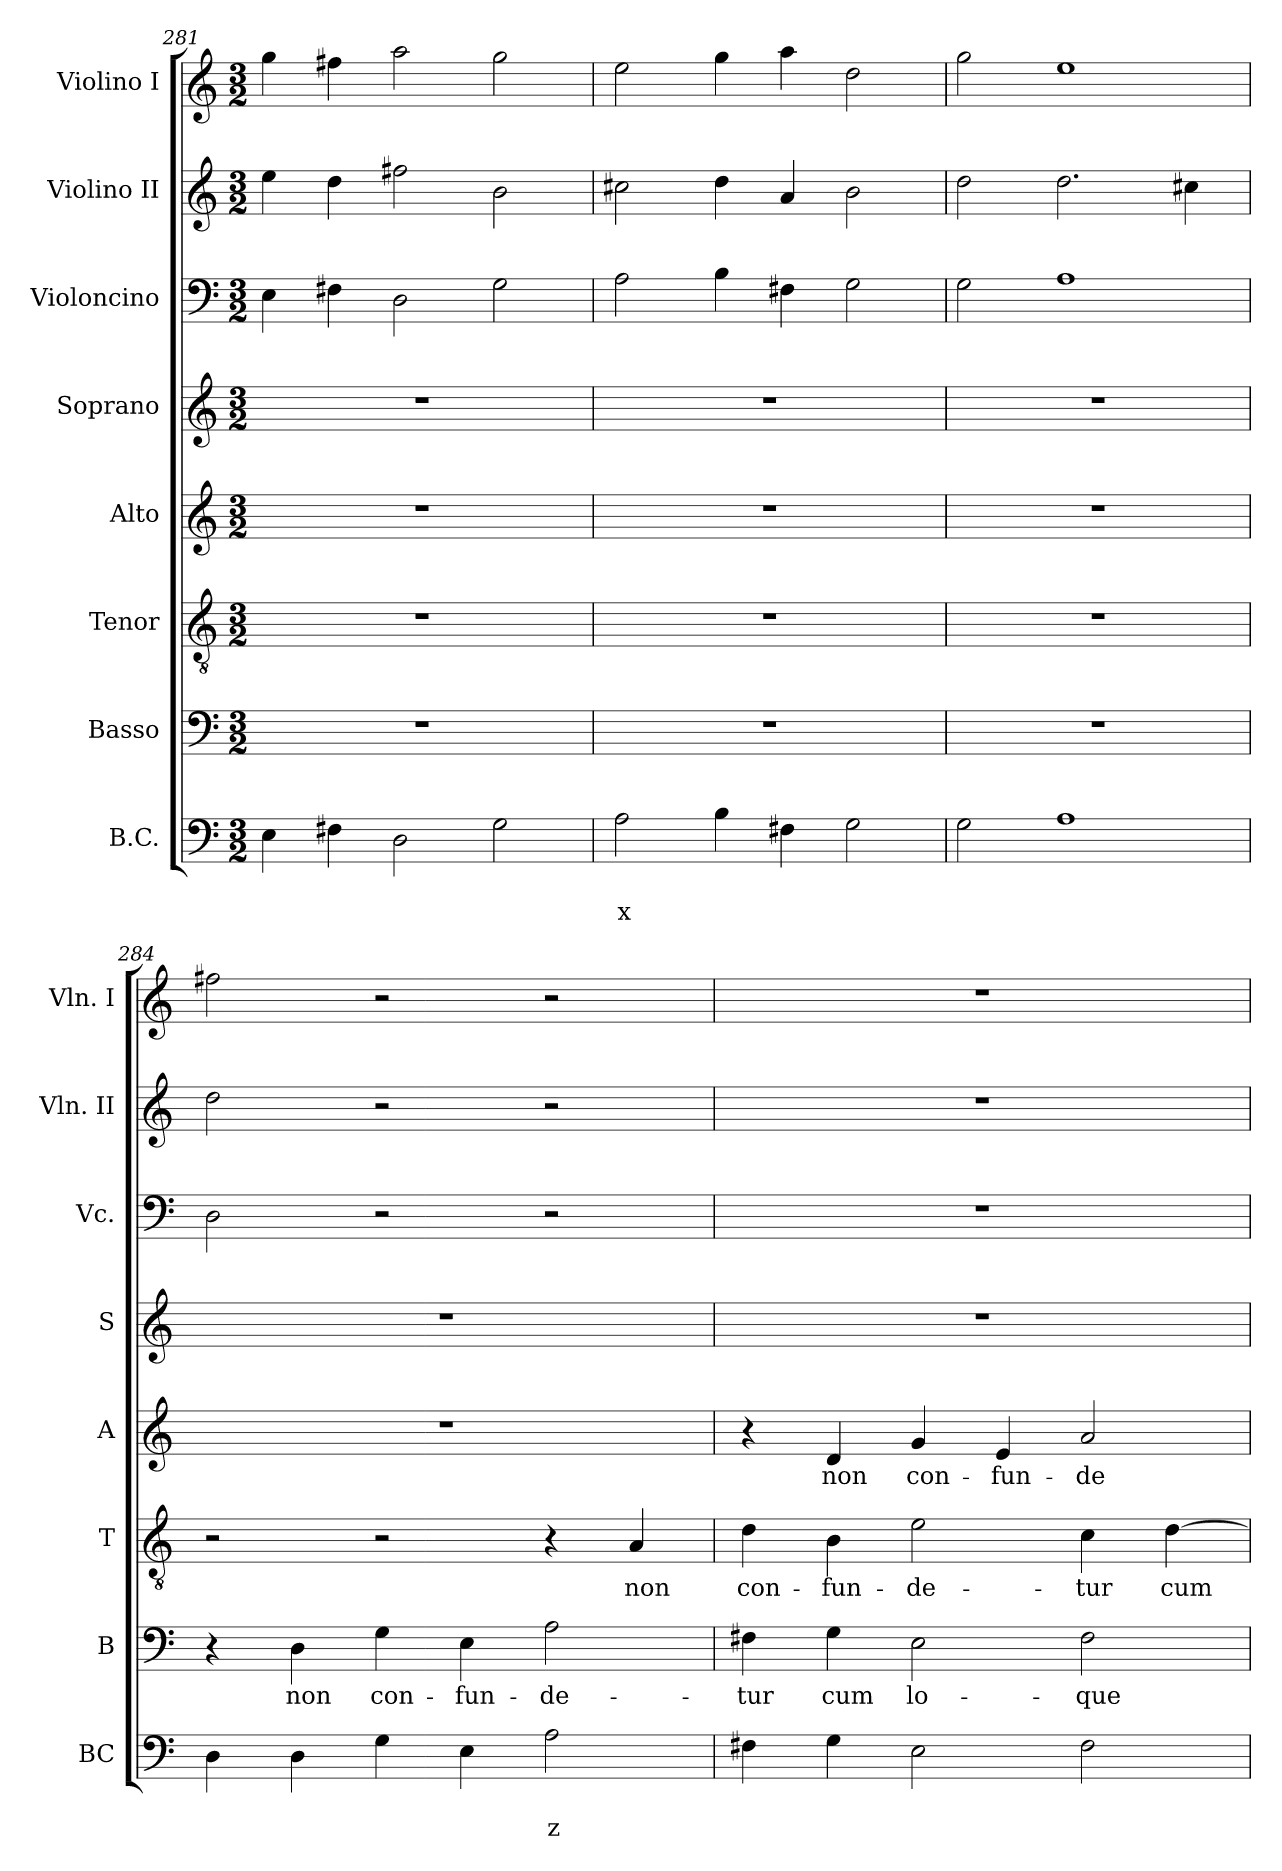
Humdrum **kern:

**kern	**text	**text	**kern	**text	**kern	**text	**kern	**text	**kern	**kern	**kern	**kern
*part8	*part8	*part8	*part7	*part7	*part6	*part6	*part5	*part5	*part4	*part3	*part2	*part1
*staff8	*staff8	*staff8	*staff7	*staff7	*staff6	*staff6	*staff5	*staff5	*staff4	*staff3	*staff2	*staff1
*I"B.C.	*	*	*I"Basso	*	*I"Tenor	*	*I"Alto	*	*I"Soprano	*I"Violoncino	*I"Violino II	*I"Violino I
*I'BC	*	*	*I'B	*	*I'T	*	*I'A	*	*I'S	*I'Vc.	*I'Vln. II	*I'Vln. I
*clefF4	*	*	*clefF4	*	*clefGv2	*	*clefG2	*	*clefG2	*clefF4	*clefG2	*clefG2
*k[]	*	*	*k[]	*	*k[]	*	*k[]	*	*k[]	*k[]	*k[]	*k[]
*C:	*	*	*C:	*	*C:	*	*C:	*	*C:	*C:	*C:	*C:
*M3/2	*	*	*M3/2	*	*M3/2	*	*M3/2	*	*M3/2	*M3/2	*M3/2	*M3/2
=281	=281	=281	=281	=281	=281	=281	=281	=281	=281	=281	=281	=281
4E\	.	.	1.r	.	1.r	.	1.r	.	1.r	4E\	4ee\	4gg\
4F#X\	.	.	.	.	.	.	.	.	.	4F#X\	4dd\	4ff#X\
2D\	.	.	.	.	.	.	.	.	.	2D\	2ff#X\	2aa\
2G\	.	.	.	.	.	.	.	.	.	2G\	2b\	2gg\
!!LO:PB:g=z
=282	=282	=282	=282	=282	=282	=282	=282	=282	=282	=282	=282	=282
!	!	!LO:LY:b	!	!	!	!	!	!	!	!	!	!
2A\	.	x	1.r	.	1.r	.	1.r	.	1.r	2A\	2cc#X\	2ee\
4B\	.	.	.	.	.	.	.	.	.	4B\	4dd\	4gg\
4F#X\	.	.	.	.	.	.	.	.	.	4F#X\	4a/	4aa\
2G\	.	.	.	.	.	.	.	.	.	2G\	2b\	2dd\
=283	=283	=283	=283	=283	=283	=283	=283	=283	=283	=283	=283	=283
2G\	.	.	1.r	.	1.r	.	1.r	.	1.r	2G\	2dd\	2gg\
1A	.	.	.	.	.	.	.	.	.	1A	2.dd\	1ee
.	.	.	.	.	.	.	.	.	.	.	4cc#X\	.
=284	=284	=284	=284	=284	=284	=284	=284	=284	=284	=284	=284	=284
4D\	.	.	4r	.	2r	.	1.r	.	1.r	2D\	2dd\	2ff#X\
!	!	!	!	!LO:LY:b	!	!	!	!	!	!	!	!
4D\	.	.	4D\	non	.	.	.	.	.	.	.	.
!	!	!	!	!LO:LY:b	!	!	!	!	!	!	!	!
4G\	.	.	4G\	con-	2r	.	.	.	.	2r	2r	2r
!	!	!	!	!LO:LY:b	!	!	!	!	!	!	!	!
4E\	.	.	4E\	-fun-	.	.	.	.	.	.	.	.
!	!	!LO:LY:b	!	!LO:LY:b	!	!	!	!	!	!	!	!
2A\	.	z	2A\	-de-	4r	.	.	.	.	2r	2r	2r
!	!	!	!	!	!	!LO:LY:b	!	!	!	!	!	!
.	.	.	.	.	4A/	non	.	.	.	.	.	.
=285	=285	=285	=285	=285	=285	=285	=285	=285	=285	=285	=285	=285
!	!	!	!	!LO:LY:b	!	!LO:LY:b	!	!	!	!	!	!
4F#X\	.	.	4F#X\	-tur	4d\	con-	4r	.	1.r	1.r	1.r	1.r
!	!	!	!	!LO:LY:b	!	!LO:LY:b	!	!LO:LY:b	!	!	!	!
4G\	.	.	4G\	cum	4B\	-fun-	4d/	non	.	.	.	.
!	!	!	!	!LO:LY:b	!	!LO:LY:b	!	!LO:LY:b	!	!	!	!
2E\	.	.	2E\	lo-	2e\	-de-	4g/	con-	.	.	.	.
!	!	!	!	!	!	!	!	!LO:LY:b	!	!	!	!
.	.	.	.	.	.	.	4e/	-fun-	.	.	.	.
!	!	!	!	!LO:LY:b	!	!LO:LY:b	!	!LO:LY:b	!	!	!	!
2F#\	.	.	2F#\	-que-	4c\	-tur	2a/	-de-	.	.	.	.
!	!	!	!	!	!	!LO:LY:b	!	!	!	!	!	!
.	.	.	.	.	[4d\	cum	.	.	.	.	.	.
=	=	=	=	=	=	=	=	=	=	=	=	=
*-	*-	*-	*-	*-	*-	*-	*-	*-	*-	*-	*-	*-
